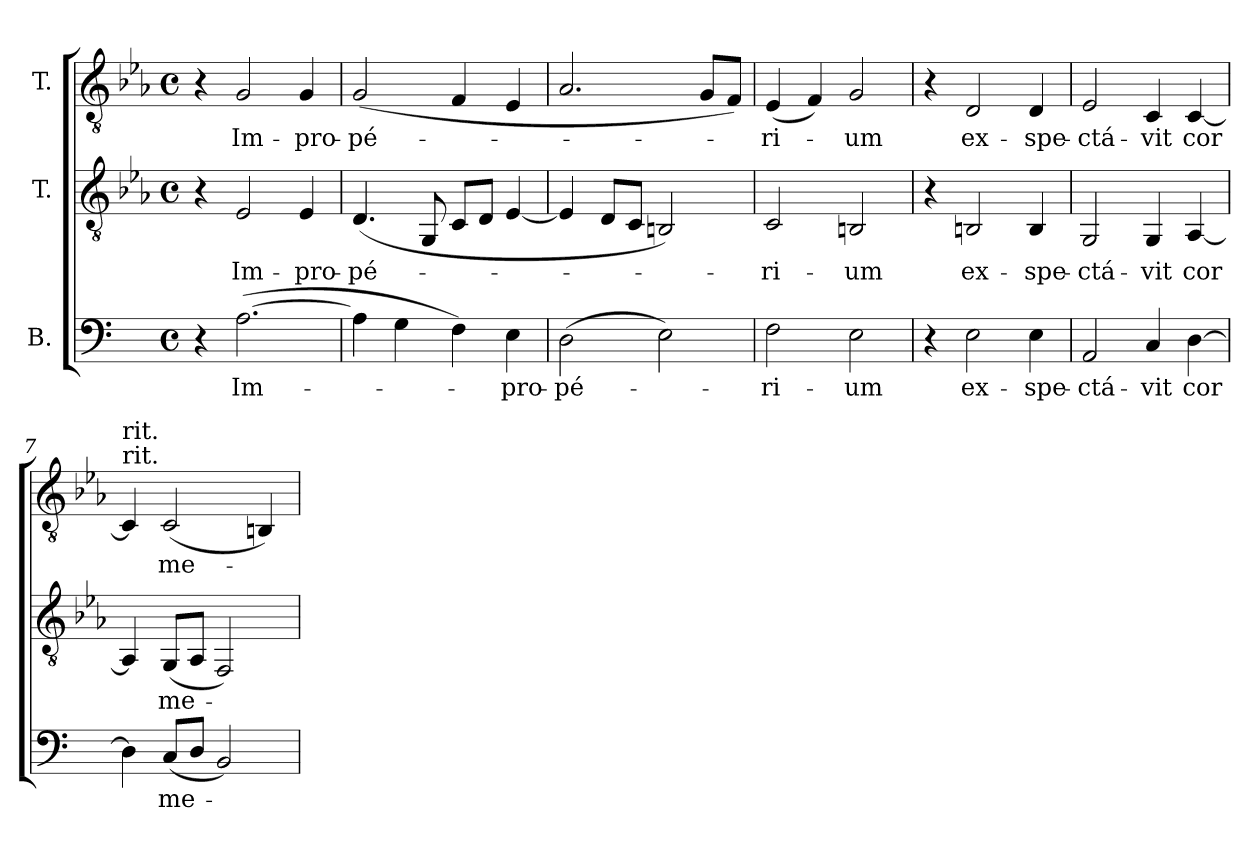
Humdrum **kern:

**kern	**text	**kern	**text	**kern	**text
*part3	*part3	*part2	*part2	*part1	*part1
*staff3	*staff3	*staff2	*staff2	*staff1	*staff1
*I"B.	*	*I"T.	*	*I"T.	*
!!LO:PB:g=z
*clefF4	*	*clefGv2	*	*clefGv2	*
*	*	*ITrd2c3	*	*ITrd2c3	*
*k[]	*	*k[]	*	*k[]	*
*a:	*	*a:	*	*a:	*
*M4/4	*	*M4/4	*	*M4/4	*
*met(c)	*	*met(c)	*	*met(c)	*
*MM69	*	*MM69	*	*MM69	*
=1	=1	=1	=1	=1	=1
4r	.	4r	.	4r	.
!	!LO:LY:b:color=#000000	!	!	!	!
!	!	!	!LO:LY:b:color=#000000	!	!
!	!	!	!	!	!LO:LY:b:color=#000000
([>2.Ai\	Im-	2Ci/	Im-	2Ei/	Im-
!	!	!	!LO:LY:b:color=#000000	!	!
!	!	!	!	!	!LO:LY:b:color=#000000
.	.	4Ci/	-pro-	4Ei/	-pro-
=2	=2	=2	=2	=2	=2
!	!	!	!LO:LY:b:color=#000000	!	!
!	!	!	!	!	!LO:LY:b:color=#000000
4Ai\]	.	(4.BBi/	-pé-	(2Ei/	-pé-
4Gi\	.	.	.	.	.
.	.	8EEi/	.	.	.
4Fi\)	.	8AAi/L	.	4Di/	.
.	.	8BBi/J	.	.	.
!	!LO:LY:b:color=#000000	!	!	!	!
4Ei\	-pro-	[<4Ci/	.	4Ci/	.
=3	=3	=3	=3	=3	=3
!	!LO:LY:b:color=#000000	!	!	!	!
(2Di\	-pé-	4Ci/]	.	2.Fi/	.
.	.	8BBi/L	.	.	.
.	.	8AAi/J	.	.	.
2Ei\)	.	2GG#Xi/)	.	.	.
.	.	.	.	8Ei/L	.
.	.	.	.	8Di/J)	.
=4	=4	=4	=4	=4	=4
!	!LO:LY:b:color=#000000	!	!	!	!
!	!	!	!LO:LY:b:color=#000000	!	!
!	!	!	!	!	!LO:LY:b:color=#000000
2Fi\	-ri-	2AAi/	-ri-	(4Ci/	-ri-
.	.	.	.	4Di/)	.
!	!LO:LY:b:color=#000000	!	!	!	!
!	!	!	!LO:LY:b:color=#000000	!	!
!	!	!	!	!	!LO:LY:b:color=#000000
2Ei\	-um	2GG#Xi/	-um	2Ei/	-um
=5	=5	=5	=5	=5	=5
4r	.	4r	.	4r	.
!	!LO:LY:b:color=#000000	!	!	!	!
!	!	!	!LO:LY:b:color=#000000	!	!
!	!	!	!	!	!LO:LY:b:color=#000000
2Ei\	ex-	2GG#Xi/	ex-	2BBi/	ex-
!	!LO:LY:b:color=#000000	!	!	!	!
!	!	!	!LO:LY:b:color=#000000	!	!
!	!	!	!	!	!LO:LY:b:color=#000000
4Ei\	-spe-	4GG#i/	-spe-	4BBi/	-spe-
=6	=6	=6	=6	=6	=6
!	!LO:LY:b:color=#000000	!	!	!	!
!	!	!	!LO:LY:b:color=#000000	!	!
!	!	!	!	!	!LO:LY:b:color=#000000
2AAi/	-ctá-	2EEi/	-ctá-	2Ci/	-ctá-
!	!LO:LY:b:color=#000000	!	!	!	!
!	!	!	!LO:LY:b:color=#000000	!	!
!	!	!	!	!	!LO:LY:b:color=#000000
4Ci/	-vit	4EEi/	-vit	4AAi/	-vit
!	!LO:LY:b:color=#000000	!	!	!	!
!	!	!	!LO:LY:b:color=#000000	!	!
!	!	!	!	!	!LO:LY:b:color=#000000
[>4Di\	cor	[<4FFi/	cor	[<4AAi/	cor
!!LO:LB:g=z
=7	=7	=7	=7	=7	=7
!	!	!	!	!LO:TX:t=rit.	!
!	!	!	!	!LO:TX:t=rit.	!
4Di\]	.	4FFi/]	.	4AAi/]	.
!	!LO:LY:b:color=#000000	!	!	!	!
!	!	!	!LO:LY:b:color=#000000	!	!
!	!	!	!	!	!LO:LY:b:color=#000000
(8Ci/L	me-	(8EEi/L	me-	(2AAi/	me-
8Di/J	.	8FFi/J	.	.	.
2BBi/)	.	2DDi/)	.	.	.
.	.	.	.	4GG#Xi/)	.
=	=	=	=	=	=
*-	*-	*-	*-	*-	*-
